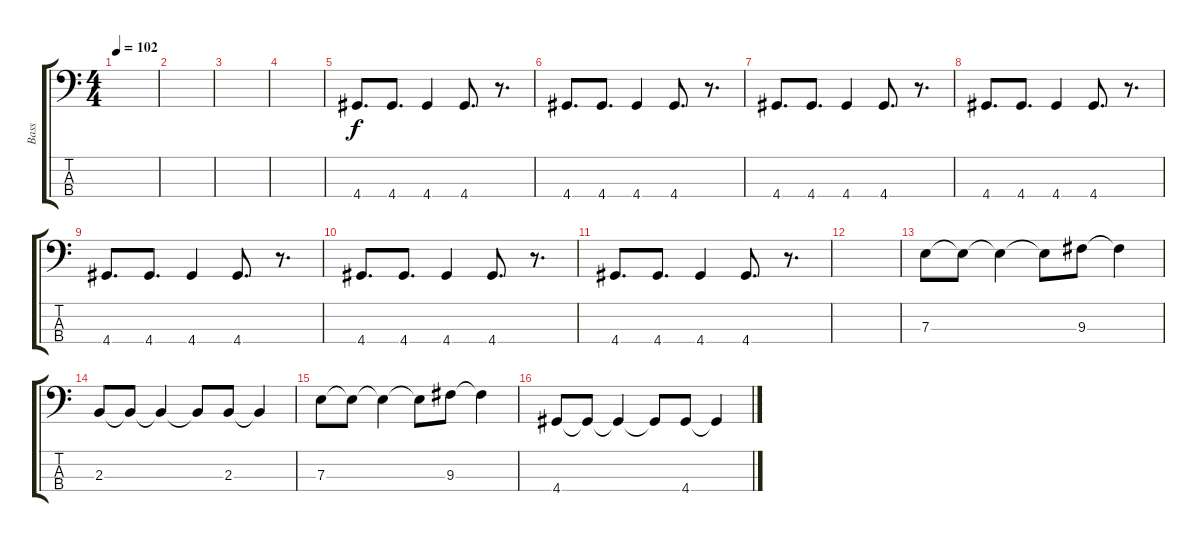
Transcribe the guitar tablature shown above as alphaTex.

\track ("Bass" "Bass") {instrument electricbassfinger}
\staff {score tabs}
\tuning (G2 D2 A1 E1) {hide}
\ts (4 4)
\tempo 102
\clef f4
\ks c
|
|
|
|
4.4.8{d} 4.4.8{d} 4.4.4 4.4.8{d} r.8{d} |
4.4.8{d} 4.4.8{d} 4.4.4 4.4.8{d} r.8{d} |
4.4.8{d} 4.4.8{d} 4.4.4 4.4.8{d} r.8{d} |
4.4.8{d} 4.4.8{d} 4.4.4 4.4.8{d} r.8{d} |
4.4.8{d} 4.4.8{d} 4.4.4 4.4.8{d} r.8{d} |
4.4.8{d} 4.4.8{d} 4.4.4 4.4.8{d} r.8{d} |
4.4.8{d} 4.4.8{d} 4.4.4 4.4.8{d} r.8{d} |
|
7.3.8 7.3{t}.8 7.3{t}.4 7.3{t}.8 9.3.8 9.3{t}.4 |
2.3.8 2.3{t}.8 2.3{t}.4 2.3{t}.8 2.3.8 2.3{t}.4 |
7.3.8 7.3{t}.8 7.3{t}.4 7.3{t}.8 9.3.8 9.3{t}.4 |
4.4.8 4.4{t}.8 4.4{t}.4 4.4{t}.8 4.4.8 4.4{t}.4
